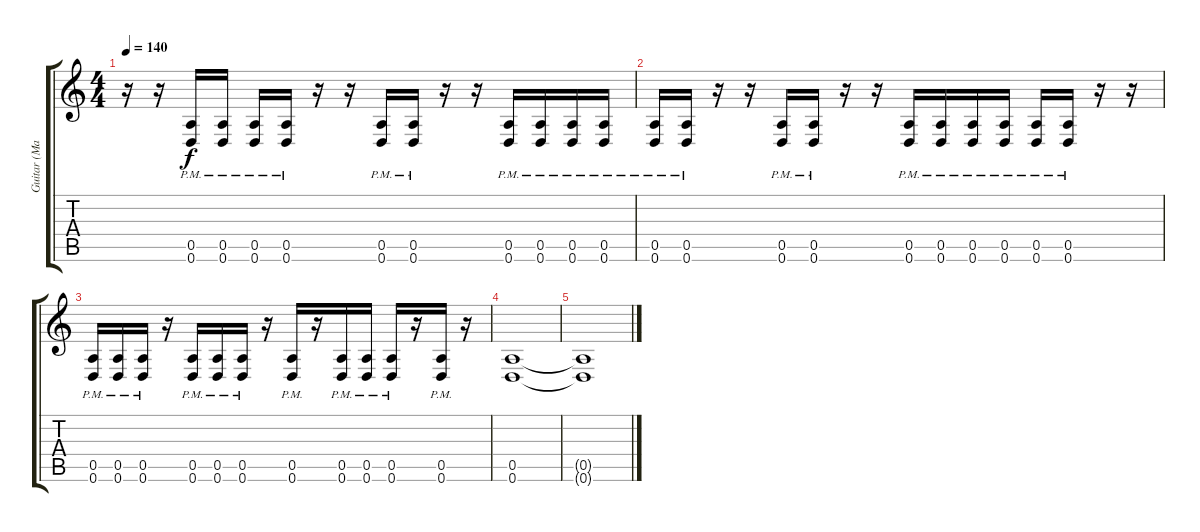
\track ("Guitar (Martin)" "Guitar (Ma") {instrument distortionguitar}
\staff {score tabs}
\tuning (E4 B3 G3 D3 A2 D2) {hide}
\ts (4 4)
\tempo 140
\clef g2
\ks c
r.16{dy f} r.16 (0.5{pm} 0.6{pm}).16 (0.5{pm} 0.6{pm}).16 (0.5{pm} 0.6{pm}).16 (0.5{pm} 0.6{pm}).16 r.16 r.16 (0.5{pm} 0.6{pm}).16 (0.5{pm} 0.6{pm}).16 r.16 r.16 (0.5{pm} 0.6{pm}).16 (0.5{pm} 0.6{pm}).16 (0.5{pm} 0.6{pm}).16 (0.5{pm} 0.6{pm}).16 |
(0.5{pm} 0.6{pm}).16 (0.5{pm} 0.6{pm}).16 r.16 r.16 (0.5{pm} 0.6{pm}).16 (0.5{pm} 0.6{pm}).16 r.16 r.16 (0.5{pm} 0.6{pm}).16 (0.5{pm} 0.6{pm}).16 (0.5{pm} 0.6{pm}).16 (0.5{pm} 0.6{pm}).16 (0.5{pm} 0.6{pm}).16 (0.5{pm} 0.6{pm}).16 r.16 r.16 |
(0.5{pm} 0.6{pm}).16 (0.5{pm} 0.6{pm}).16 (0.5{pm} 0.6{pm}).16 r.16 (0.5{pm} 0.6{pm}).16 (0.5{pm} 0.6{pm}).16 (0.5{pm} 0.6{pm}).16 r.16 (0.5{pm} 0.6{pm}).16 r.16 (0.5{pm} 0.6{pm}).16 (0.5{pm} 0.6{pm}).16 (0.5{pm} 0.6{pm}).16 r.16 (0.5{pm} 0.6{pm}).16 r.16 |
(0.5 0.6).1 |
(0.5{t} 0.6{t}).1
